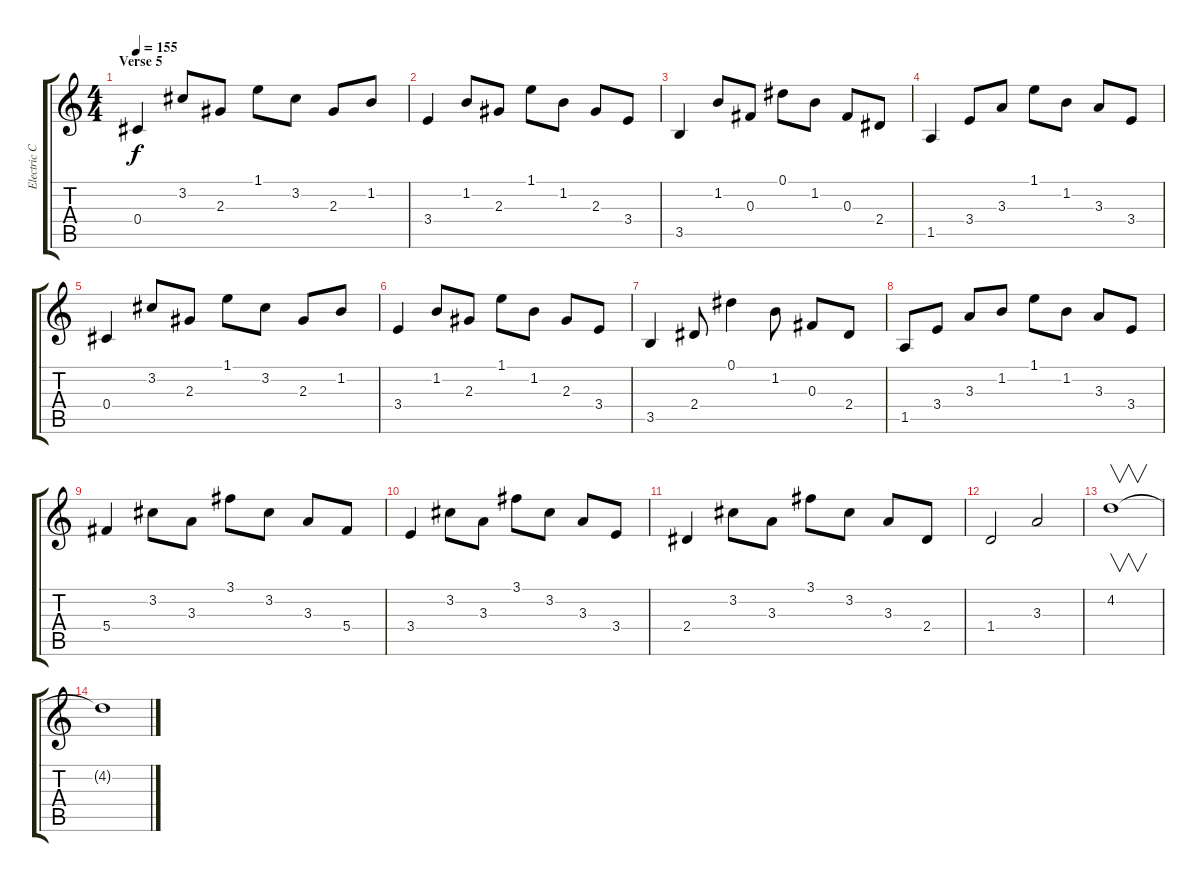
\track ("Electric Clean Guitar" "Electric C") {instrument electricguitarclean}
\staff {score tabs}
\tuning (Eb4 Bb3 Gb3 Db3 Ab2 Eb2) {hide}
\ts (4 4)
\section ("" "Verse 5")
\tempo 155
\clef g2
\ks c
0.4.4{dy f} 3.2.8 2.3.8 1.1.8 3.2.8 2.3.8 1.2.8 |
3.4.4 1.2.8 2.3.8 1.1.8 1.2.8 2.3.8 3.4.8 |
3.5.4 1.2.8 0.3.8 0.1.8 1.2.8 0.3.8 2.4.8 |
1.5.4 3.4.8 3.3.8 1.1.8 1.2.8 3.3.8 3.4.8 |
0.4.4 3.2.8 2.3.8 1.1.8 3.2.8 2.3.8 1.2.8 |
3.4.4 1.2.8 2.3.8 1.1.8 1.2.8 2.3.8 3.4.8 |
3.5.4 2.4.8 0.1.4 1.2.8 0.3.8 2.4.8 |
1.5.8 3.4.8 3.3.8 1.2.8 1.1.8 1.2.8 3.3.8 3.4.8 |
5.4.4 3.2.8 3.3.8 3.1.8 3.2.8 3.3.8 5.4.8 |
3.4.4 3.2.8 3.3.8 3.1.8 3.2.8 3.3.8 3.4.8 |
2.4.4 3.2.8 3.3.8 3.1.8 3.2.8 3.3.8 2.4.8 |
1.4.2 3.3.2 |
4.2.1{v} |
4.2{t}.1
